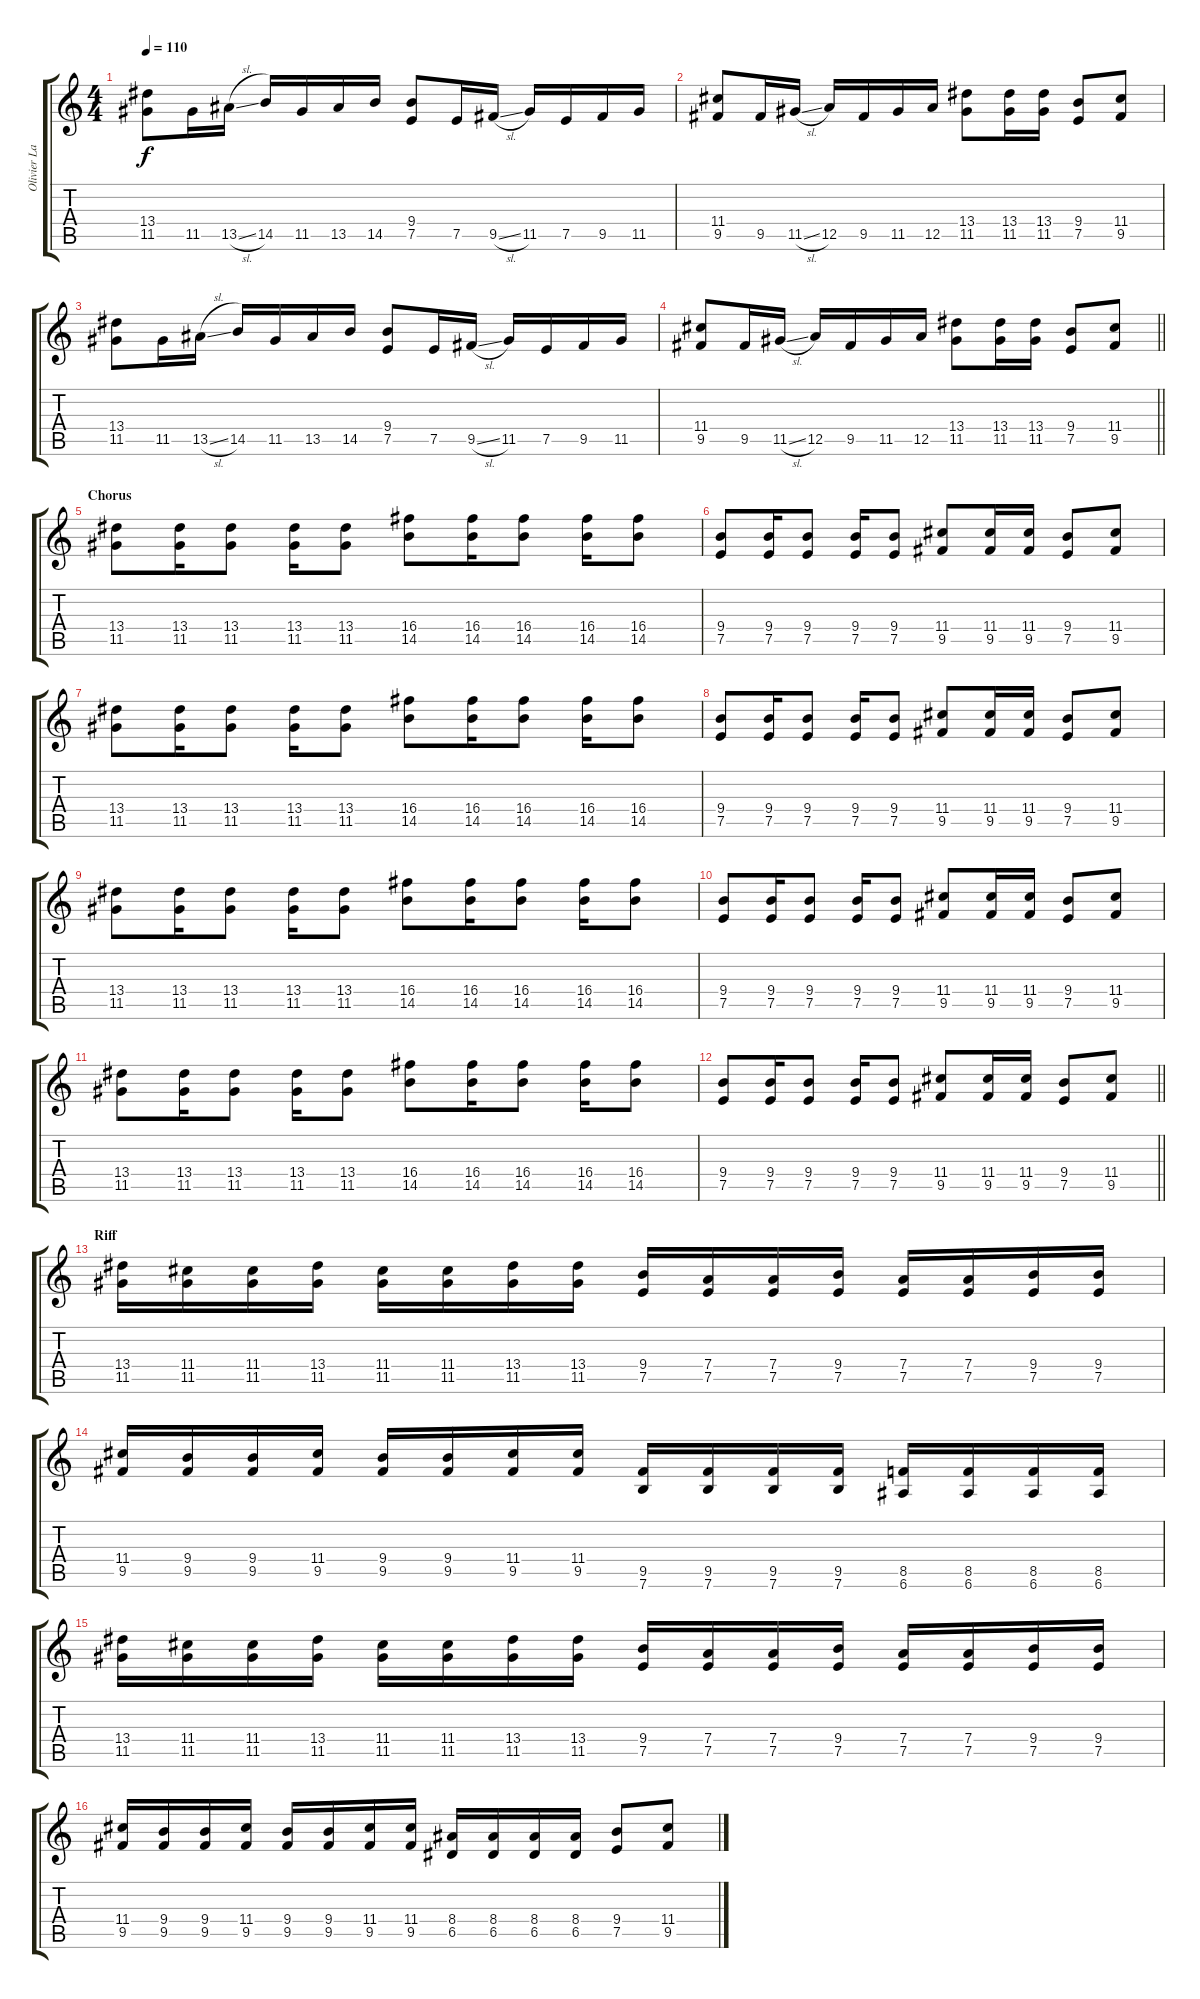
\track ("Olivier Lavoie" "Olivier La") {instrument overdrivenguitar}
\staff {score tabs}
\tuning (E4 B3 G3 D3 A2 E2) {hide}
\ts (4 4)
\tempo 110
\clef g2
\ks c
(13.4 11.5).8{dy f} 11.5.16 13.5{sl}.16 14.5.16 11.5.16 13.5.16 14.5.16 (9.4 7.5).8 7.5.16 9.5{sl}.16 11.5.16 7.5.16 9.5.16 11.5.16 |
(11.4 9.5).8 9.5.16 11.5{sl}.16 12.5.16 9.5.16 11.5.16 12.5.16 (13.4 11.5).8 (13.4 11.5).16 (13.4 11.5).16 (9.4 7.5).8 (11.4 9.5).8 |
(13.4 11.5).8 11.5.16 13.5{sl}.16 14.5.16 11.5.16 13.5.16 14.5.16 (9.4 7.5).8 7.5.16 9.5{sl}.16 11.5.16 7.5.16 9.5.16 11.5.16 |
\barLineRight lightlight
(11.4 9.5).8 9.5.16 11.5{sl}.16 12.5.16 9.5.16 11.5.16 12.5.16 (13.4 11.5).8 (13.4 11.5).16 (13.4 11.5).16 (9.4 7.5).8 (11.4 9.5).8 |
\section ("" "Chorus")
(13.4 11.5).8{volume 13} (13.4 11.5).16 (13.4 11.5).8 (13.4 11.5).16 (13.4 11.5).8 (16.4 14.5).8 (16.4 14.5).16 (16.4 14.5).8 (16.4 14.5).16 (16.4 14.5).8 |
(9.4 7.5).8 (9.4 7.5).16 (9.4 7.5).8 (9.4 7.5).16 (9.4 7.5).8 (11.4 9.5).8 (11.4 9.5).16 (11.4 9.5).16 (9.4 7.5).8 (11.4 9.5).8 |
(13.4 11.5).8 (13.4 11.5).16 (13.4 11.5).8 (13.4 11.5).16 (13.4 11.5).8 (16.4 14.5).8 (16.4 14.5).16 (16.4 14.5).8 (16.4 14.5).16 (16.4 14.5).8 |
(9.4 7.5).8 (9.4 7.5).16 (9.4 7.5).8 (9.4 7.5).16 (9.4 7.5).8 (11.4 9.5).8 (11.4 9.5).16 (11.4 9.5).16 (9.4 7.5).8 (11.4 9.5).8 |
(13.4 11.5).8 (13.4 11.5).16 (13.4 11.5).8 (13.4 11.5).16 (13.4 11.5).8 (16.4 14.5).8 (16.4 14.5).16 (16.4 14.5).8 (16.4 14.5).16 (16.4 14.5).8 |
(9.4 7.5).8 (9.4 7.5).16 (9.4 7.5).8 (9.4 7.5).16 (9.4 7.5).8 (11.4 9.5).8 (11.4 9.5).16 (11.4 9.5).16 (9.4 7.5).8 (11.4 9.5).8 |
(13.4 11.5).8 (13.4 11.5).16 (13.4 11.5).8 (13.4 11.5).16 (13.4 11.5).8 (16.4 14.5).8 (16.4 14.5).16 (16.4 14.5).8 (16.4 14.5).16 (16.4 14.5).8 |
\barLineRight lightlight
(9.4 7.5).8 (9.4 7.5).16 (9.4 7.5).8 (9.4 7.5).16 (9.4 7.5).8 (11.4 9.5).8 (11.4 9.5).16 (11.4 9.5).16 (9.4 7.5).8 (11.4 9.5).8 |
\section ("" "Riff")
(13.4 11.5).16 (11.4 11.5).16 (11.4 11.5).16 (13.4 11.5).16 (11.4 11.5).16 (11.4 11.5).16 (13.4 11.5).16 (13.4 11.5).16 (9.4 7.5).16 (7.4 7.5).16 (7.4 7.5).16 (9.4 7.5).16 (7.4 7.5).16 (7.4 7.5).16 (9.4 7.5).16 (9.4 7.5).16 |
(11.4 9.5).16 (9.4 9.5).16 (9.4 9.5).16 (11.4 9.5).16 (9.4 9.5).16 (9.4 9.5).16 (11.4 9.5).16 (11.4 9.5).16 (9.5 7.6).16 (9.5 7.6).16 (9.5 7.6).16 (9.5 7.6).16 (8.5 6.6).16 (8.5 6.6).16 (8.5 6.6).16 (8.5 6.6).16 |
(13.4 11.5).16 (11.4 11.5).16 (11.4 11.5).16 (13.4 11.5).16 (11.4 11.5).16 (11.4 11.5).16 (13.4 11.5).16 (13.4 11.5).16 (9.4 7.5).16 (7.4 7.5).16 (7.4 7.5).16 (9.4 7.5).16 (7.4 7.5).16 (7.4 7.5).16 (9.4 7.5).16 (9.4 7.5).16 |
(11.4 9.5).16 (9.4 9.5).16 (9.4 9.5).16 (11.4 9.5).16 (9.4 9.5).16 (9.4 9.5).16 (11.4 9.5).16 (11.4 9.5).16 (8.4 6.5).16 (8.4 6.5).16 (8.4 6.5).16 (8.4 6.5).16 (9.4 7.5).8 (11.4 9.5).8
